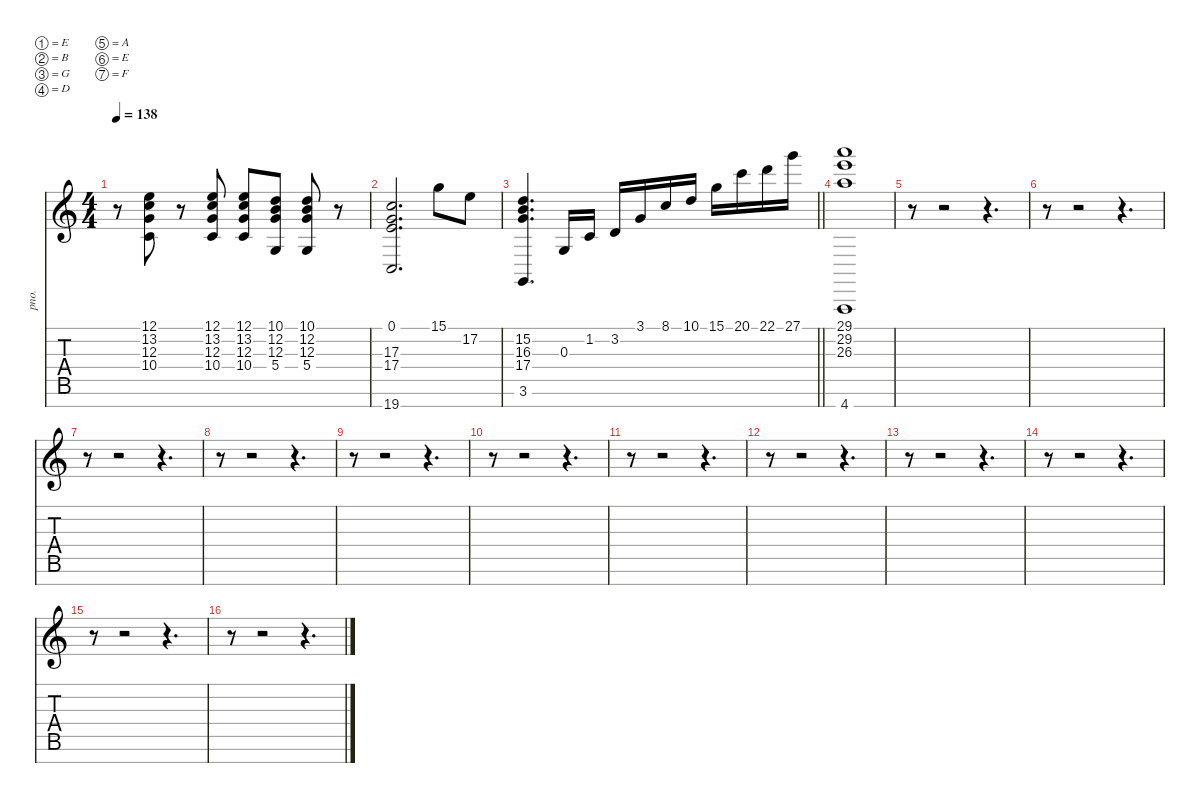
\defaultSystemsLayout 4
\hideDynamics
\bracketExtendMode nobrackets
\track ("Clavier" "pno.") {mute instrument acousticgrandpiano}
\staff {score tabs}
\tuning (E4 B3 G3 D3 A2 E2 F1)
\ts (4 4)
\tempo 138
\clef g2
\ks aminor
r.8{dy mf beam Down} (12.1 13.2 12.3 10.4).8{beam Up} r.8{beam Up} (12.1 13.2 12.3 10.4).8{beam Up} (12.1 13.2 12.3 10.4).8{beam Up} (10.1 12.2 12.3 5.4).8{beam Up} (10.1 12.2 12.3 5.4).8{beam Up} r.8{beam Up} |
(0.1 17.3 17.4 19.7).2{d dy f beam Up} 15.1.8{beam Down} 17.2.8{beam Down} |
\barLineRight lightlight
(15.2 16.3 17.4 3.6).4{d beam Up} 0.3.16{beam Up} 1.2.16{beam Up} 3.2.16{beam Up} 3.1.16{beam Up} 8.1.16{beam Up} 10.1.16{beam Up} 15.1.16{beam Down} 20.1.16{beam Down} 22.1.16{beam Down} 27.1.16{beam Down} |
(29.1 29.2 26.3 4.7).1{beam Up} |
r.8{beam Down} r.2{beam Down} r.4{d beam Down} |
r.8{beam Down} r.2{beam Down} r.4{d beam Down} |
r.8{beam Down} r.2{beam Down} r.4{d beam Down} |
r.8{beam Down} r.2{beam Down} r.4{d beam Down} |
r.8{beam Down} r.2{beam Down} r.4{d beam Down} |
r.8{beam Down} r.2{beam Down} r.4{d beam Down} |
r.8{beam Down} r.2{beam Down} r.4{d beam Down} |
r.8{beam Down} r.2{beam Down} r.4{d beam Down} |
r.8{beam Down} r.2{beam Down} r.4{d beam Down} |
r.8{beam Down} r.2{beam Down} r.4{d beam Down} |
r.8{beam Down} r.2{beam Down} r.4{d beam Down} |
r.8{beam Down} r.2{beam Down} r.4{d beam Down}
